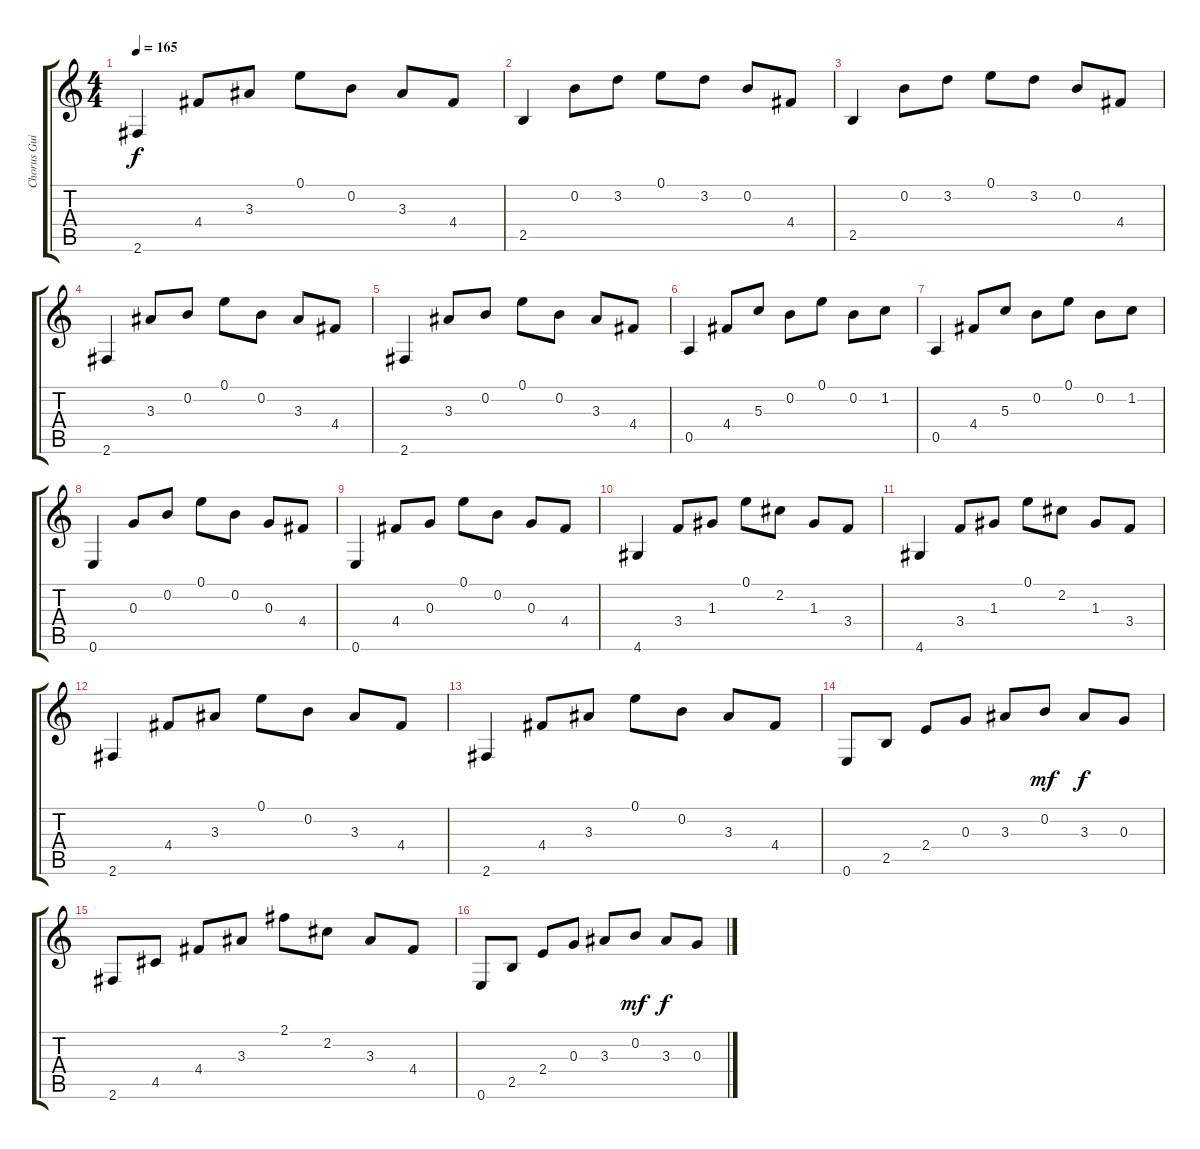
\track ("Chorus Guitar" "Chorus Gui") {instrument electricguitarmuted}
\staff {score tabs}
\tuning (E4 B3 G3 D3 A2 E2) {hide}
\ts (4 4)
\tempo 165
\clef g2
\ks c
2.6.4{dy f} 4.4.8 3.3.8 0.1.8 0.2.8 3.3.8 4.4.8 |
2.5.4 0.2.8 3.2.8 0.1.8 3.2.8 0.2.8 4.4.8 |
2.5.4 0.2.8 3.2.8 0.1.8 3.2.8 0.2.8 4.4.8 |
2.6.4 3.3.8 0.2.8 0.1.8 0.2.8 3.3.8 4.4.8 |
2.6.4 3.3.8 0.2.8 0.1.8 0.2.8 3.3.8 4.4.8 |
0.5.4 4.4.8 5.3.8 0.2.8 0.1.8 0.2.8 1.2.8 |
0.5.4 4.4.8 5.3.8 0.2.8 0.1.8 0.2.8 1.2.8 |
0.6.4 0.3.8 0.2.8 0.1.8 0.2.8 0.3.8 4.4.8 |
0.6.4 4.4.8 0.3.8 0.1.8 0.2.8 0.3.8 4.4.8 |
4.6.4 3.4.8 1.3.8 0.1.8 2.2.8 1.3.8 3.4.8 |
4.6.4 3.4.8 1.3.8 0.1.8 2.2.8 1.3.8 3.4.8 |
2.6.4 4.4.8 3.3.8 0.1.8 0.2.8 3.3.8 4.4.8 |
2.6.4 4.4.8 3.3.8 0.1.8 0.2.8 3.3.8 4.4.8 |
0.6.8 2.5.8 2.4.8 0.3.8 3.3.8 0.2.8{dy mf} 3.3.8{dy f} 0.3.8 |
2.6.8 4.5.8 4.4.8 3.3.8 2.1.8 2.2.8 3.3.8 4.4.8 |
0.6.8 2.5.8 2.4.8 0.3.8 3.3.8 0.2.8{dy mf} 3.3.8{dy f} 0.3.8
